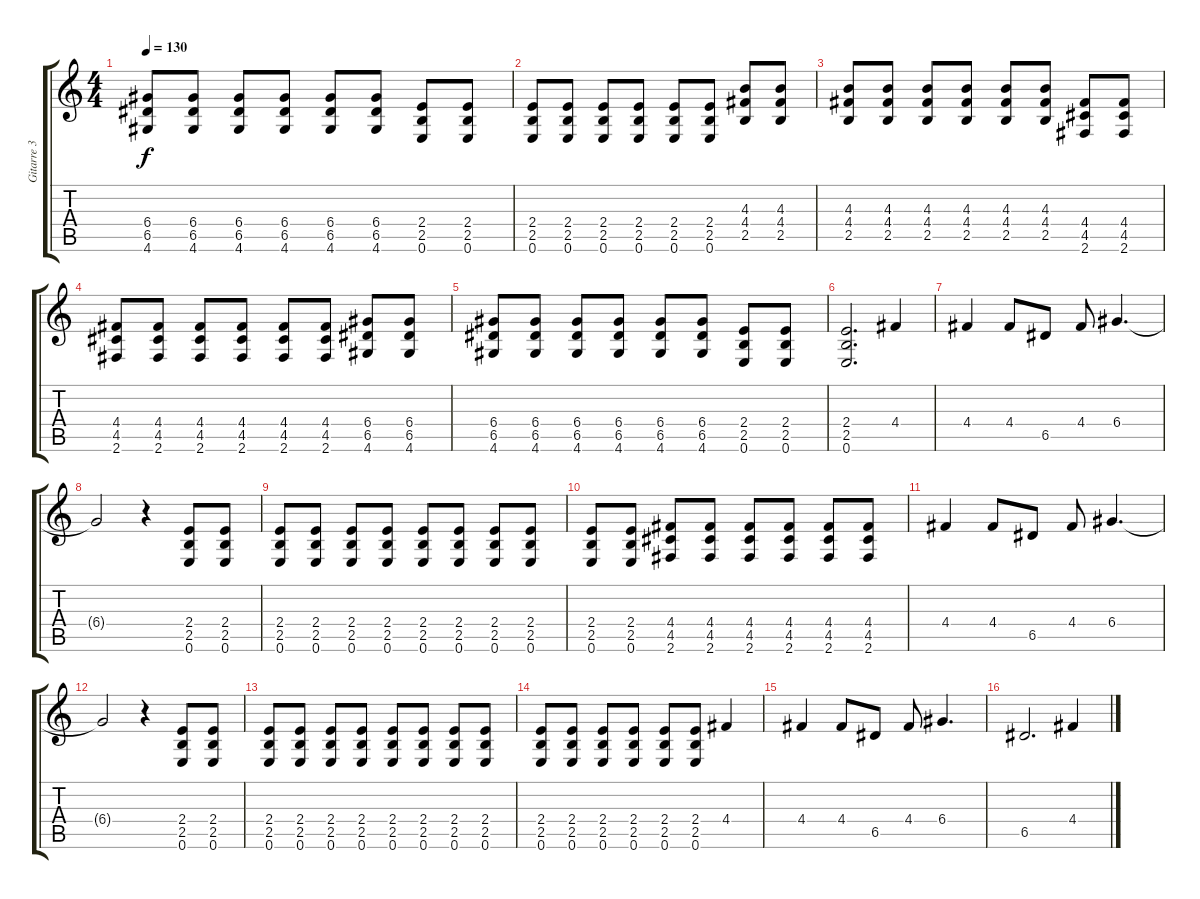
\track ("Gitarre 3" "Gitarre 3") {instrument overdrivenguitar}
\staff {score tabs}
\tuning (E4 B3 G3 D3 A2 E2) {hide}
\ts (4 4)
\tempo 130
\clef g2
\ks c
(6.4 6.5 4.6).8{dy f} (6.4 6.5 4.6).8 (6.4 6.5 4.6).8 (6.4 6.5 4.6).8 (6.4 6.5 4.6).8 (6.4 6.5 4.6).8 (2.4 2.5 0.6).8 (2.4 2.5 0.6).8 |
(2.4 2.5 0.6).8 (2.4 2.5 0.6).8 (2.4 2.5 0.6).8 (2.4 2.5 0.6).8 (2.4 2.5 0.6).8 (2.4 2.5 0.6).8 (4.3 4.4 2.5).8 (4.3 4.4 2.5).8 |
(4.3 4.4 2.5).8 (4.3 4.4 2.5).8 (4.3 4.4 2.5).8 (4.3 4.4 2.5).8 (4.3 4.4 2.5).8 (4.3 4.4 2.5).8 (4.4 4.5 2.6).8 (4.4 4.5 2.6).8 |
(4.4 4.5 2.6).8 (4.4 4.5 2.6).8 (4.4 4.5 2.6).8 (4.4 4.5 2.6).8 (4.4 4.5 2.6).8 (4.4 4.5 2.6).8 (6.4 6.5 4.6).8 (6.4 6.5 4.6).8 |
(6.4 6.5 4.6).8 (6.4 6.5 4.6).8 (6.4 6.5 4.6).8 (6.4 6.5 4.6).8 (6.4 6.5 4.6).8 (6.4 6.5 4.6).8 (2.4 2.5 0.6).8 (2.4 2.5 0.6).8 |
(2.4 2.5 0.6).2{d} 4.4.4 |
4.4.4 4.4.8 6.5.8 4.4.8 6.4.4{d} |
6.4{t}.2 r.4 (2.4 2.5 0.6).8 (2.4 2.5 0.6).8 |
(2.4 2.5 0.6).8 (2.4 2.5 0.6).8 (2.4 2.5 0.6).8 (2.4 2.5 0.6).8 (2.4 2.5 0.6).8 (2.4 2.5 0.6).8 (2.4 2.5 0.6).8 (2.4 2.5 0.6).8 |
(2.4 2.5 0.6).8 (2.4 2.5 0.6).8 (4.4 4.5 2.6).8 (4.4 4.5 2.6).8 (4.4 4.5 2.6).8 (4.4 4.5 2.6).8 (4.4 4.5 2.6).8 (4.4 4.5 2.6).8 |
4.4.4 4.4.8 6.5.8 4.4.8 6.4.4{d} |
6.4{t}.2 r.4 (2.4 2.5 0.6).8 (2.4 2.5 0.6).8 |
(2.4 2.5 0.6).8 (2.4 2.5 0.6).8 (2.4 2.5 0.6).8 (2.4 2.5 0.6).8 (2.4 2.5 0.6).8 (2.4 2.5 0.6).8 (2.4 2.5 0.6).8 (2.4 2.5 0.6).8 |
(2.4 2.5 0.6).8 (2.4 2.5 0.6).8 (2.4 2.5 0.6).8 (2.4 2.5 0.6).8 (2.4 2.5 0.6).8 (2.4 2.5 0.6).8 4.4.4 |
4.4.4 4.4.8 6.5.8 4.4.8 6.4.4{d} |
6.5.2{d} 4.4.4
